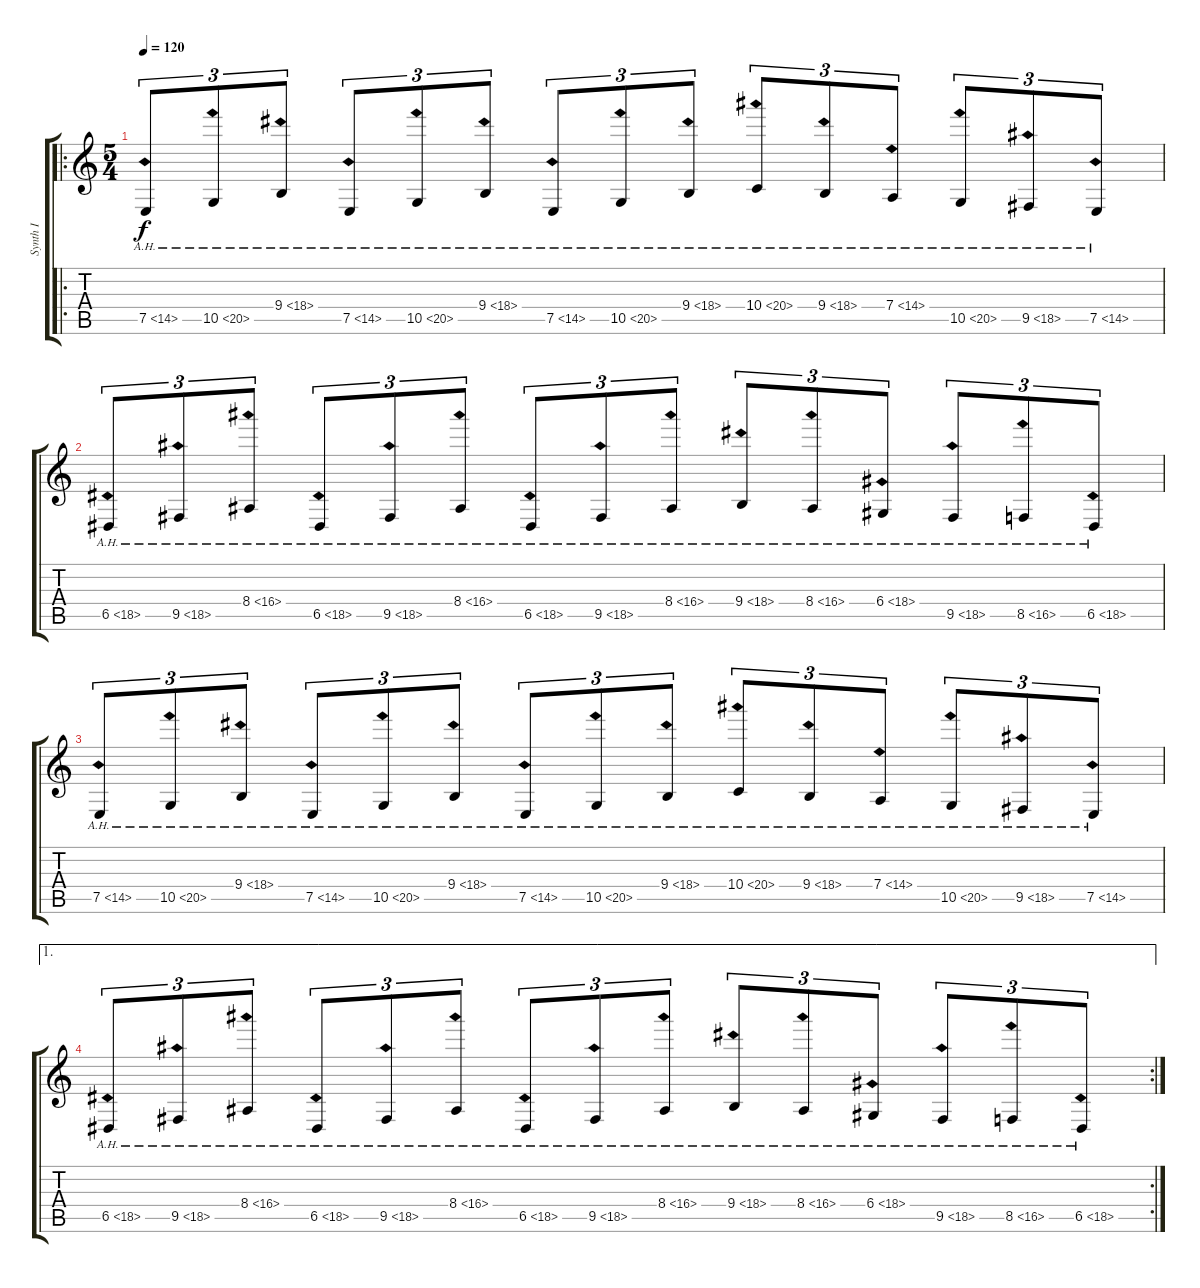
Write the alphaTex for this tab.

\track ("Synth I" "Synth I") {instrument stringensemble1}
\staff {score tabs}
\tuning (E4 B3 G3 D3 A2 E2) {hide}
\ro
\ts (5 4)
\tempo 120
\clef g2
\ks c
7.5{ah 7}.8{tu (3 2) dy f} 10.5{ah 10}.8{tu (3 2)} 9.4{ah 9}.8{tu (3 2)} 7.5{ah 7}.8{tu (3 2)} 10.5{ah 10}.8{tu (3 2)} 9.4{ah 9}.8{tu (3 2)} 7.5{ah 7}.8{tu (3 2)} 10.5{ah 10}.8{tu (3 2)} 9.4{ah 9}.8{tu (3 2)} 10.4{ah 10}.8{tu (3 2)} 9.4{ah 9}.8{tu (3 2)} 7.4{ah 7}.8{tu (3 2)} 10.5{ah 10}.8{tu (3 2)} 9.5{ah 9}.8{tu (3 2)} 7.5{ah 7}.8{tu (3 2)} |
6.5{ah 12}.8{tu (3 2)} 9.5{ah 9}.8{tu (3 2)} 8.4{ah 8}.8{tu (3 2)} 6.5{ah 12}.8{tu (3 2)} 9.5{ah 9}.8{tu (3 2)} 8.4{ah 8}.8{tu (3 2)} 6.5{ah 12}.8{tu (3 2)} 9.5{ah 9}.8{tu (3 2)} 8.4{ah 8}.8{tu (3 2)} 9.4{ah 9}.8{tu (3 2)} 8.4{ah 8}.8{tu (3 2)} 6.4{ah 12}.8{tu (3 2)} 9.5{ah 9}.8{tu (3 2)} 8.5{ah 8}.8{tu (3 2)} 6.5{ah 12}.8{tu (3 2)} |
7.5{ah 7}.8{tu (3 2)} 10.5{ah 10}.8{tu (3 2)} 9.4{ah 9}.8{tu (3 2)} 7.5{ah 7}.8{tu (3 2)} 10.5{ah 10}.8{tu (3 2)} 9.4{ah 9}.8{tu (3 2)} 7.5{ah 7}.8{tu (3 2)} 10.5{ah 10}.8{tu (3 2)} 9.4{ah 9}.8{tu (3 2)} 10.4{ah 10}.8{tu (3 2)} 9.4{ah 9}.8{tu (3 2)} 7.4{ah 7}.8{tu (3 2)} 10.5{ah 10}.8{tu (3 2)} 9.5{ah 9}.8{tu (3 2)} 7.5{ah 7}.8{tu (3 2)} |
\ae 1
\rc 2
6.5{ah 12}.8{tu (3 2)} 9.5{ah 9}.8{tu (3 2)} 8.4{ah 8}.8{tu (3 2)} 6.5{ah 12}.8{tu (3 2)} 9.5{ah 9}.8{tu (3 2)} 8.4{ah 8}.8{tu (3 2)} 6.5{ah 12}.8{tu (3 2)} 9.5{ah 9}.8{tu (3 2)} 8.4{ah 8}.8{tu (3 2)} 9.4{ah 9}.8{tu (3 2)} 8.4{ah 8}.8{tu (3 2)} 6.4{ah 12}.8{tu (3 2)} 9.5{ah 9}.8{tu (3 2)} 8.5{ah 8}.8{tu (3 2)} 6.5{ah 12}.8{tu (3 2)}
